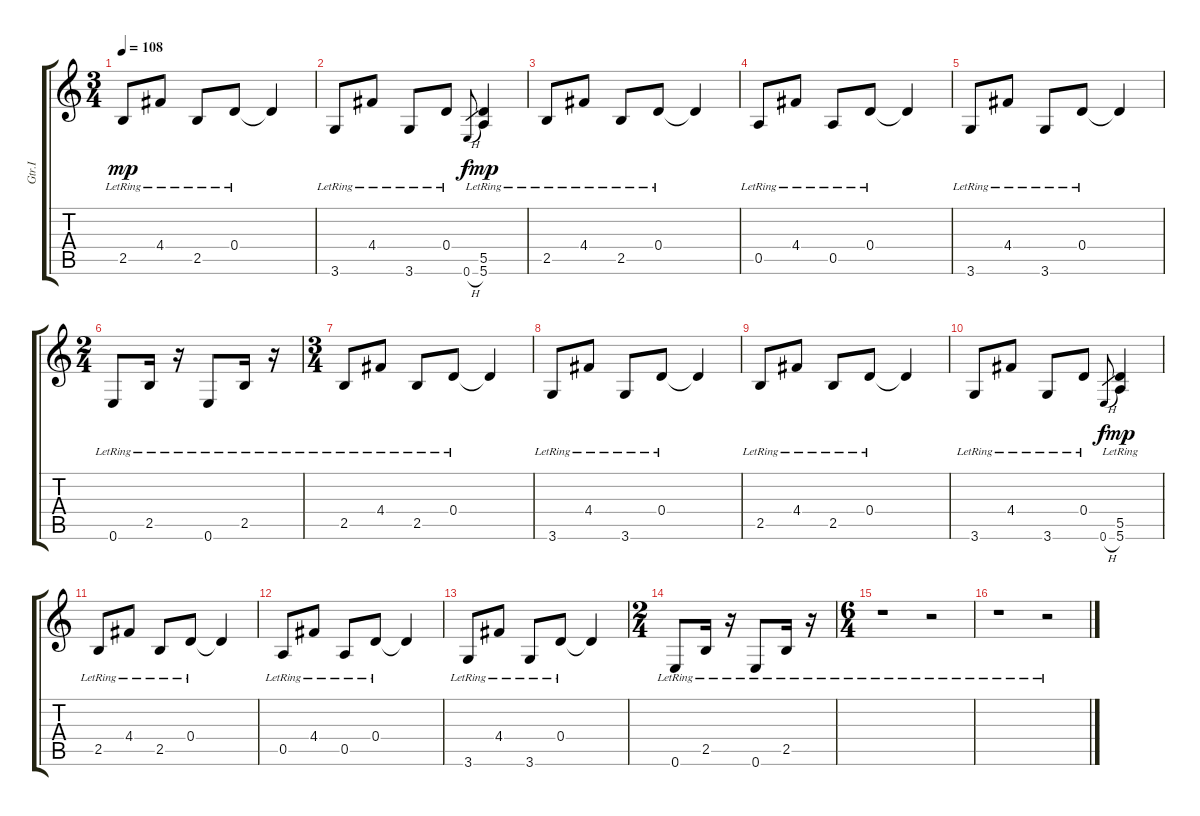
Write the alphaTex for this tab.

\track ("Gtr.I" "Gtr.I") {instrument electricguitarclean}
\staff {score tabs}
\tuning (E4 B3 G3 D3 A2 E2) {hide}
\ts (3 4)
\tempo 108
\clef g2
\ks c
2.5{lr}.8{dy mp} 4.4{lr}.8 2.5{lr}.8 0.4{lr}.8 0.4{t}.4 |
3.6{lr}.8 4.4{lr}.8 3.6{lr}.8 0.4{lr}.8 0.6{h}.8{gr dy f} (5.5{lr} 5.6{lr}).4{dy mp} |
2.5{lr}.8 4.4{lr}.8 2.5{lr}.8 0.4{lr}.8 0.4{t}.4 |
0.5{lr}.8 4.4{lr}.8 0.5{lr}.8 0.4{lr}.8 0.4{t}.4 |
3.6{lr}.8 4.4{lr}.8 3.6{lr}.8 0.4{lr}.8 0.4{t}.4 |
\ts (2 4)
0.6{lr}.8 2.5{lr}.16 r.16 0.6{lr}.8 2.5{lr}.16 r.16 |
\ts (3 4)
2.5{lr}.8 4.4{lr}.8 2.5{lr}.8 0.4{lr}.8 0.4{t}.4 |
3.6{lr}.8 4.4{lr}.8 3.6{lr}.8 0.4{lr}.8 0.4{t}.4 |
2.5{lr}.8 4.4{lr}.8 2.5{lr}.8 0.4{lr}.8 0.4{t}.4 |
3.6{lr}.8 4.4{lr}.8 3.6{lr}.8 0.4{lr}.8 0.6{h}.8{gr dy f} (5.5{lr} 5.6{lr}).4{dy mp} |
2.5{lr}.8 4.4{lr}.8 2.5{lr}.8 0.4{lr}.8 0.4{t}.4 |
0.5{lr}.8 4.4{lr}.8 0.5{lr}.8 0.4{lr}.8 0.4{t}.4 |
3.6{lr}.8 4.4{lr}.8 3.6{lr}.8 0.4{lr}.8 0.4{t}.4 |
\ts (2 4)
0.6{lr}.8 2.5{lr}.16 r.16 0.6{lr}.8 2.5{lr}.16 r.16 |
\ts (6 4)
r.1 r.2 |
r.1 r.2
